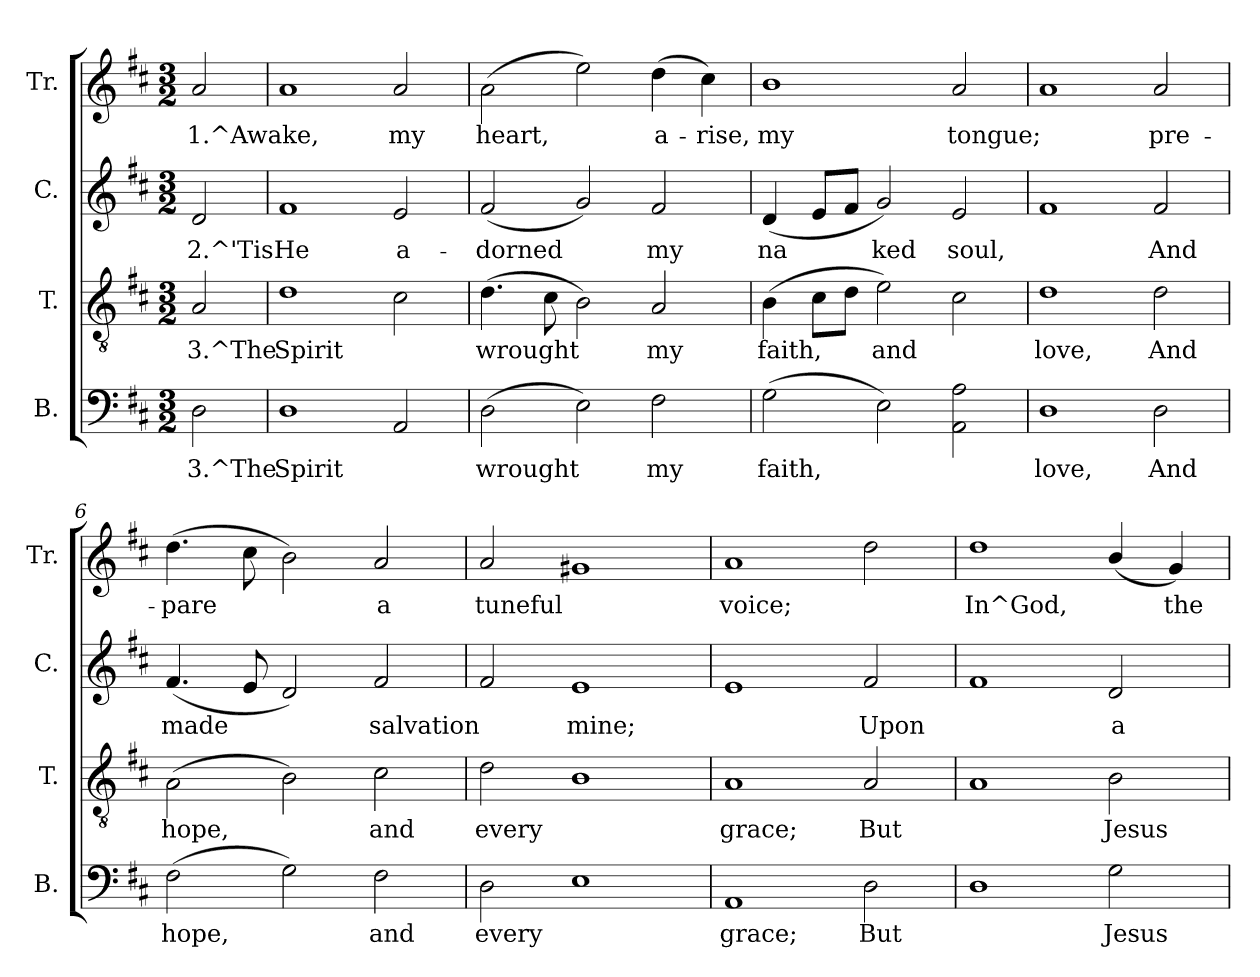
**kern	**text	**kern	**text	**kern	**text	**kern	**text
*part4	*part4	*part3	*part3	*part2	*part2	*part1	*part1
*staff4	*staff4	*staff3	*staff3	*staff2	*staff2	*staff1	*staff1
*I"B.	*	*I"T.	*	*I"C.	*	*I"Tr.	*
*I'B.	*	*I'T.	*	*I'C.	*	*I'Tr.	*
!!LO:PB:g=z
*stria5	*	*stria5	*	*stria5	*	*stria5	*
*clefF4	*	*clefGv2	*	*clefG2	*	*clefG2	*
*k[f#c#]	*	*k[f#c#]	*	*k[f#c#]	*	*k[f#c#]	*
*D:	*	*D:	*	*D:	*	*D:	*
*M3/2	*	*M3/2	*	*M3/2	*	*M3/2	*
=1	=1	=1	=1	=1	=1	=1	=1
!	!LO:LY:a:rj	!	!LO:LY:b:rj	!	!LO:LY:b:rj	!	!LO:LY:b:rj
2D\	3.^The	2A/	3.^The	2d/	2.^'Tis	2a/	1.^Awake,
=2	=2	=2	=2	=2	=2	=2	=2
!	!LO:LY:a:rj	!	!LO:LY:b:rj	!	!LO:LY:b:rj	!	!LO:LY:b:rj
1D	Spirit	1d	Spirit	1f#	He	1a	.
!	!LO:LY:a:rj	!	!LO:LY:b:rj	!	!LO:LY:b:rj	!	!LO:LY:b:rj
2AA/	.	2c#\	.	2e/	a-	2a/	my
=3	=3	=3	=3	=3	=3	=3	=3
!	!LO:LY:a:rj	!	!LO:LY:b:rj	!	!LO:LY:b:rj	!	!LO:LY:b:rj
(>2D\	wrought	(>4.d\	wrought	(<2f#/	-dorned	(>2a\	heart,
!	!	!	!LO:LY:b:rj	!	!	!	!
.	.	8c#\	.	.	.	.	.
!	!LO:LY:a:rj	!	!LO:LY:b:rj	!	!LO:LY:b:rj	!	!LO:LY:b:rj
2E\)	.	2B\)	.	2g/)	.	2ee\)	.
!	!LO:LY:a:rj	!	!LO:LY:b:rj	!	!LO:LY:b:rj	!	!LO:LY:b:rj
2F#\	my	2A/	my	2f#/	my	(>4dd\	a-
!	!	!	!	!	!	!	!LO:LY:b:rj
.	.	.	.	.	.	4cc#\)	-rise,
=4	=4	=4	=4	=4	=4	=4	=4
!	!LO:LY:a:rj	!	!LO:LY:b:rj	!	!LO:LY:b:rj	!	!LO:LY:b:rj
(>2G\	faith,	(>4B\	faith,	(<4d/	na-	1b	my
!	!	!	!LO:LY:b:rj	!	!LO:LY:b:rj	!	!
.	.	8c#\L	.	8e/L	--	.	.
!	!	!	!LO:LY:b:rj	!	!LO:LY:b:rj	!	!
.	.	8d\J	.	8f#/J	--	.	.
!	!LO:LY:a:rj	!	!LO:LY:b:rj	!	!LO:LY:b:rj	!	!
2E\)	.	2e\)	and	2g/)	-ked	.	.
!	!LO:LY:a:rj	!	!LO:LY:b:rj	!	!LO:LY:b:rj	!	!LO:LY:b:rj
2A\ 2AA\	.	2c#\	.	2e/	soul,	2a>/	tongue;
=5	=5	=5	=5	=5	=5	=5	=5
!	!LO:LY:a:rj	!	!LO:LY:b:rj	!	!LO:LY:b:rj	!	!LO:LY:b:rj
1D	love,	1d	love,	1f#	.	1a	.
!	!LO:LY:a:rj	!	!LO:LY:b:rj	!	!LO:LY:b:rj	!	!LO:LY:b:rj
2D\	And	2d\	And	2f#/	And	2a/	pre-
=6	=6	=6	=6	=6	=6	=6	=6
!	!LO:LY:a:rj	!	!LO:LY:b:rj	!	!LO:LY:b:rj	!	!LO:LY:b:rj
(>2F#\	hope,	(>2A\	hope,	(<4.f#/	made	(>4.dd\	-pare
!	!	!	!	!	!LO:LY:b:rj	!	!LO:LY:b:rj
.	.	.	.	8e/	.	8cc#\	.
!	!LO:LY:a:rj	!	!LO:LY:b:rj	!	!LO:LY:b:rj	!	!LO:LY:b:rj
2G\)	.	2B\)	.	2d/)	.	2b\)	.
!	!LO:LY:a:rj	!	!LO:LY:b:rj	!	!LO:LY:b:rj	!	!LO:LY:b:rj
2F#\	and	2c#\	and	2f#/	salvation	2a/	a
=7	=7	=7	=7	=7	=7	=7	=7
!	!LO:LY:a:rj	!	!LO:LY:b:rj	!	!LO:LY:b:rj	!	!LO:LY:b:rj
2D\	every	2d\	every	2f#/	.	2a/	tuneful
!	!LO:LY:a:rj	!	!LO:LY:b:rj	!	!LO:LY:b:rj	!	!LO:LY:b:rj
1E	.	1B	.	1e	mine;	1g#X	.
=8	=8	=8	=8	=8	=8	=8	=8
!	!LO:LY:a:rj	!	!LO:LY:b:rj	!	!LO:LY:b:rj	!	!LO:LY:b:rj
1AA	grace;	1A	grace;	1e	.	1a	voice;
!	!LO:LY:a:rj	!	!LO:LY:b:rj	!	!LO:LY:b:rj	!	!LO:LY:b:rj
2D\	But	2A/	But	2f#/	Upon	2dd\	.
=9	=9	=9	=9	=9	=9	=9	=9
!	!LO:LY:a:rj	!	!LO:LY:b:rj	!	!LO:LY:b:rj	!	!LO:LY:b:rj
1D	.	1A	.	1f#	.	1dd	In^God,
!	!LO:LY:a:rj	!	!LO:LY:b:rj	!	!LO:LY:b:rj	!	!LO:LY:b:rj
2G\	Jesus	2B\	Jesus	2d/	a	(<4b/	.
!	!	!	!	!	!	!	!LO:LY:b:rj
.	.	.	.	.	.	4g>/)	the
=	=	=	=	=	=	=	=
*-	*-	*-	*-	*-	*-	*-	*-
